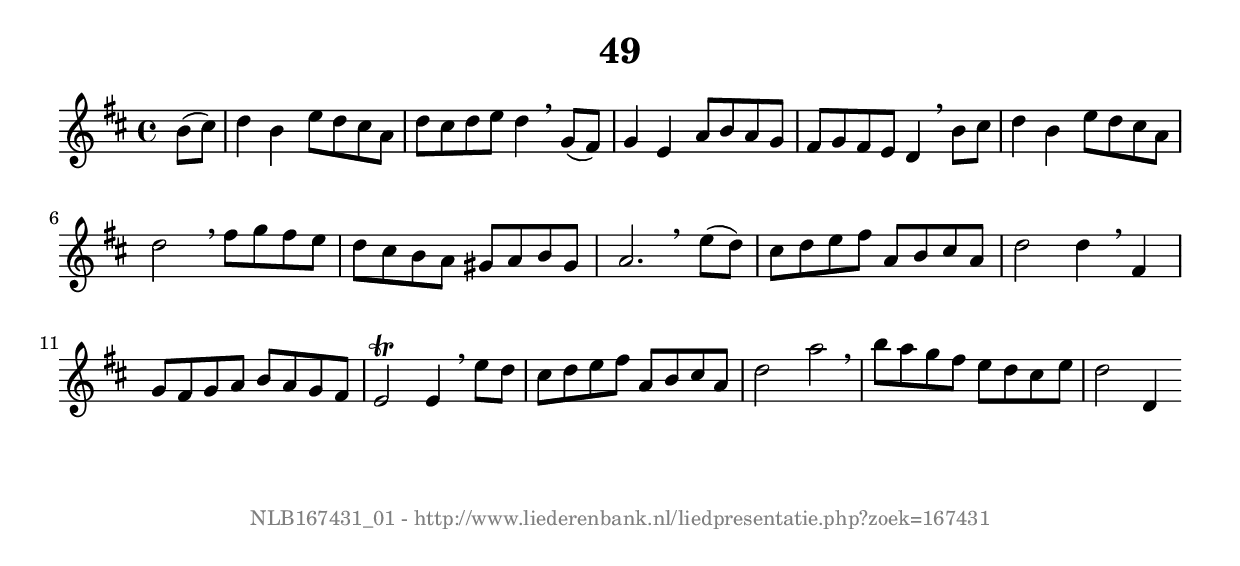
%
% produced by wce2krn 1.64 (7 June 2014)
%
\version"2.16"
#(append! paper-alist '(("long" . (cons (* 210 mm) (* 2000 mm)))))
#(set-default-paper-size "long")
sb = {\breathe}
mBreak = {\breathe }
bBreak = {\breathe }
x = {\once\override NoteHead #'style = #'cross }
gl=\glissando
itime={\override Staff.TimeSignature #'stencil = ##f }
ficta = {\once\set suggestAccidentals = ##t}
fine = {\once\override Score.RehearsalMark #'self-alignment-X = #1 \mark \markup {\italic{Fine}}}
dc = {\once\override Score.RehearsalMark #'self-alignment-X = #1 \mark \markup {\italic{D.C.}}}
dcf = {\once\override Score.RehearsalMark #'self-alignment-X = #1 \mark \markup {\italic{D.C. al Fine}}}
dcc = {\once\override Score.RehearsalMark #'self-alignment-X = #1 \mark \markup {\italic{D.C. al Coda}}}
ds = {\once\override Score.RehearsalMark #'self-alignment-X = #1 \mark \markup {\italic{D.S.}}}
dsf = {\once\override Score.RehearsalMark #'self-alignment-X = #1 \mark \markup {\italic{D.S. al Fine}}}
dsc = {\once\override Score.RehearsalMark #'self-alignment-X = #1 \mark \markup {\italic{D.S. al Coda}}}
pv = {\set Score.repeatCommands = #'((volta "1"))}
sv = {\set Score.repeatCommands = #'((volta "2"))}
tv = {\set Score.repeatCommands = #'((volta "3"))}
qv = {\set Score.repeatCommands = #'((volta "4"))}
xv = {\set Score.repeatCommands = #'((volta #f))}
\header{ tagline = ""
title = "49"
}
\score {{
\key d \major
\relative g'
{
\set melismaBusyProperties = #'()
\partial 32*8
\time 4/4
\tempo 4=120
\override Score.MetronomeMark #'transparent = ##t
\override Score.RehearsalMark #'break-visibility = #(vector #t #t #f)
b8( cis) d4 b e8 d cis a d cis d e d4 \sb g,8( fis) g4 e a8 b a g fis g fis e d4 \mBreak
b'8 cis d4 b e8 d cis a d2 \sb fis8 g fis e d cis b a gis a b gis a2. \bar":|:" \bBreak
e'8( d) cis d e fis a, b cis a d2 d4 \sb fis, g8 fis g a b a g fis e2\trill e4 \mBreak
e'8 d cis d e fis a, b cis a d2 a'2 \sb b8 a g fis e d cis e d2 d,4 \bar":|:"
 }}
 \midi { }
 \layout {
            indent = 0.0\cm
}
}
\markup { \vspace #0 } \markup { \with-color #grey \fill-line { \center-column { \smaller "NLB167431_01 - http://www.liederenbank.nl/liedpresentatie.php?zoek=167431" } } }
